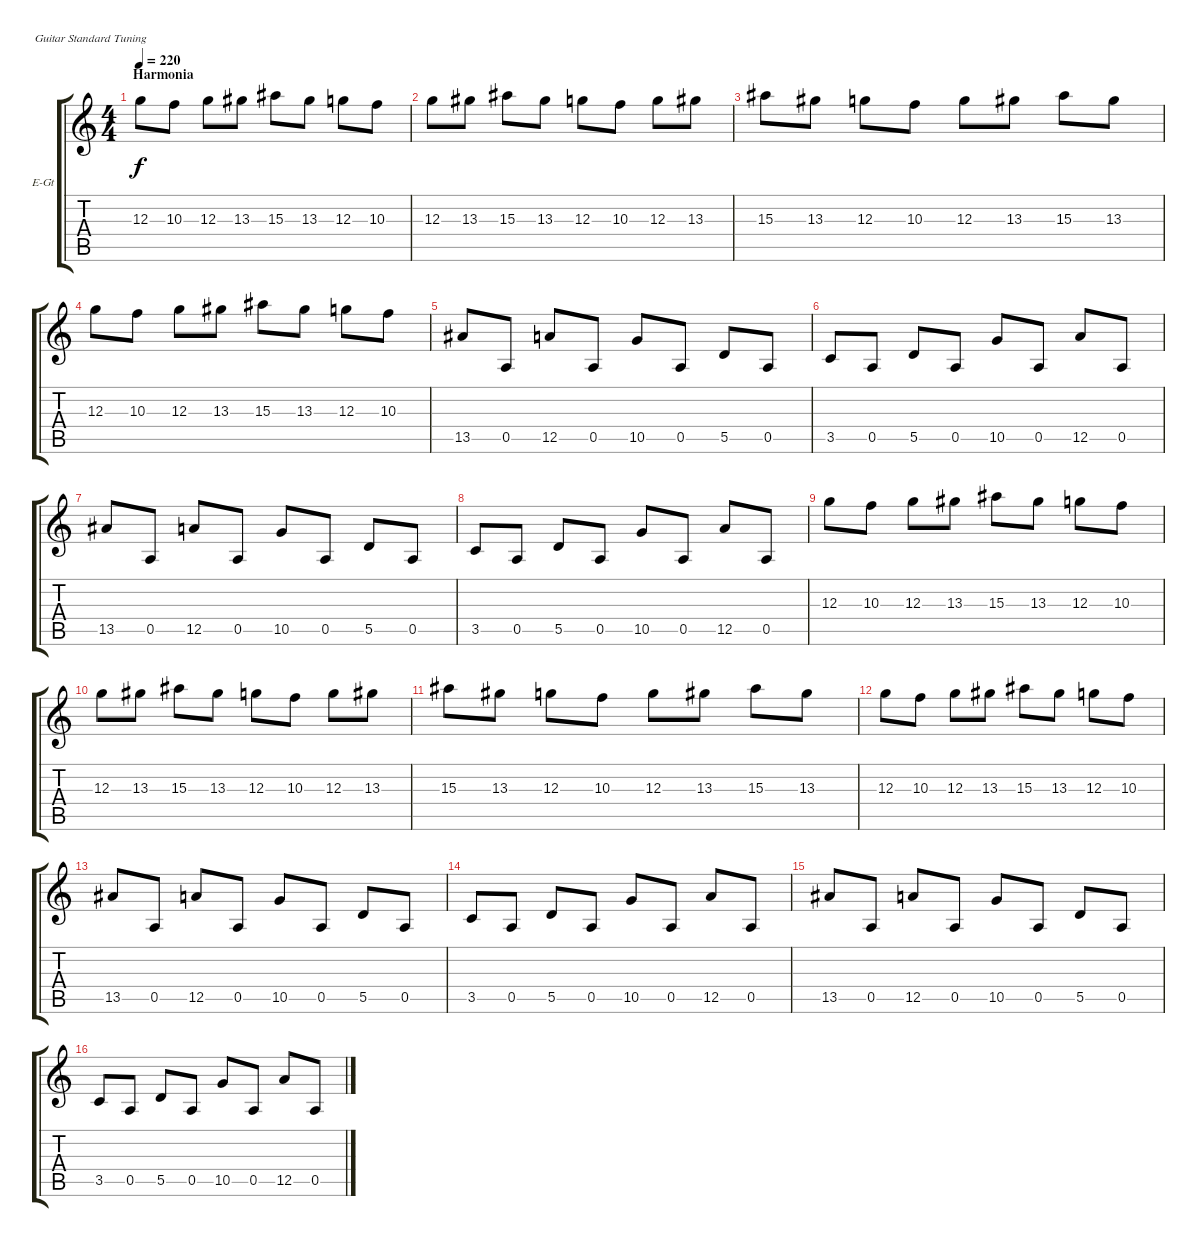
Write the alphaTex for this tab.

\defaultSystemsLayout 4
\bracketExtendMode groupsimilarinstruments
\firstSystemTrackNameOrientation horizontal
\otherSystemsTrackNameOrientation horizontal
\track ("Electric Guitar" "E-Gt") {instrument distortionguitar}
\staff {score tabs}
\tuning (E4 B3 G3 D3 A2 E2)
\ts (4 4)
\section ("" "Harmonia")
\tempo 220
\clef g2
\ks c
12.3.8{dy f} 10.3.8 12.3.8 13.3.8 15.3.8 13.3.8 12.3.8 10.3.8 |
12.3.8 13.3.8 15.3.8 13.3.8 12.3.8 10.3.8 12.3.8 13.3.8 |
15.3.8 13.3.8 12.3.8 10.3.8 12.3.8 13.3.8 15.3.8 13.3.8 |
12.3.8 10.3.8 12.3.8 13.3.8 15.3.8 13.3.8 12.3.8 10.3.8 |
13.5.8 0.5.8 12.5.8 0.5.8 10.5.8 0.5.8 5.5.8 0.5.8 |
3.5.8 0.5.8 5.5.8 0.5.8 10.5.8 0.5.8 12.5.8 0.5.8 |
13.5.8 0.5.8 12.5.8 0.5.8 10.5.8 0.5.8 5.5.8 0.5.8 |
3.5.8 0.5.8 5.5.8 0.5.8 10.5.8 0.5.8 12.5.8 0.5.8 |
12.3.8 10.3.8 12.3.8 13.3.8 15.3.8 13.3.8 12.3.8 10.3.8 |
12.3.8 13.3.8 15.3.8 13.3.8 12.3.8 10.3.8 12.3.8 13.3.8 |
15.3.8 13.3.8 12.3.8 10.3.8 12.3.8 13.3.8 15.3.8 13.3.8 |
12.3.8 10.3.8 12.3.8 13.3.8 15.3.8 13.3.8 12.3.8 10.3.8 |
13.5.8 0.5.8 12.5.8 0.5.8 10.5.8 0.5.8 5.5.8 0.5.8 |
3.5.8 0.5.8 5.5.8 0.5.8 10.5.8 0.5.8 12.5.8 0.5.8 |
13.5.8 0.5.8 12.5.8 0.5.8 10.5.8 0.5.8 5.5.8 0.5.8 |
3.5.8 0.5.8 5.5.8 0.5.8 10.5.8 0.5.8 12.5.8 0.5.8
